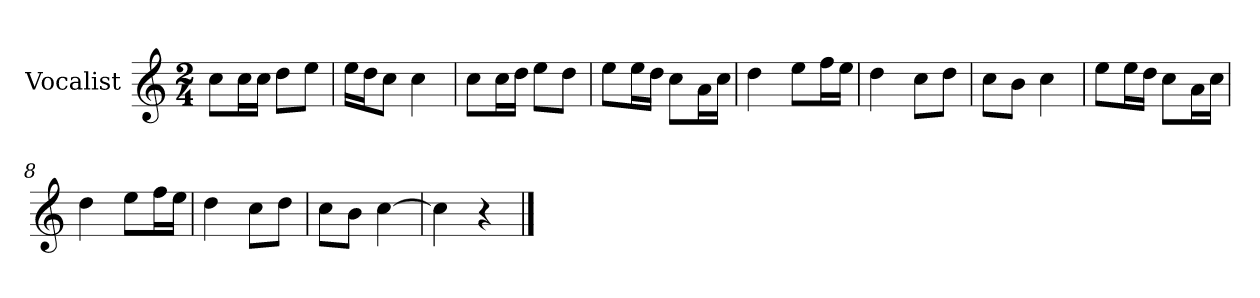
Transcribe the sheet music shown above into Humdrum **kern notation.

**kern
*part1
*staff1
*I"Vocalist
*k[]
*C:
*M2/4
=
8ccL
16ccL
16ccJJ
8ddL
8eeJ
=1
16eeLL
16ddJ
8ccJ
4cc
=2
8ccL
16ccL
16ddJJ
8eeL
8ddJ
=3
8eeL
16eeL
16ddJJ
8ccL
16aL
16ccJJ
=4
4dd
8eeL
16ffL
16eeJJ
=5
4dd
8ccL
8ddJ
=6
8ccL
8bJ
4cc
=7
8eeL
16eeL
16ddJJ
8ccL
16aL
16ccJJ
=8
4dd
8eeL
16ffL
16eeJJ
=9
4dd
8ccL
8ddJ
=10
8ccL
8bJ
[4cc
=11
4cc]
4r
==
*-
